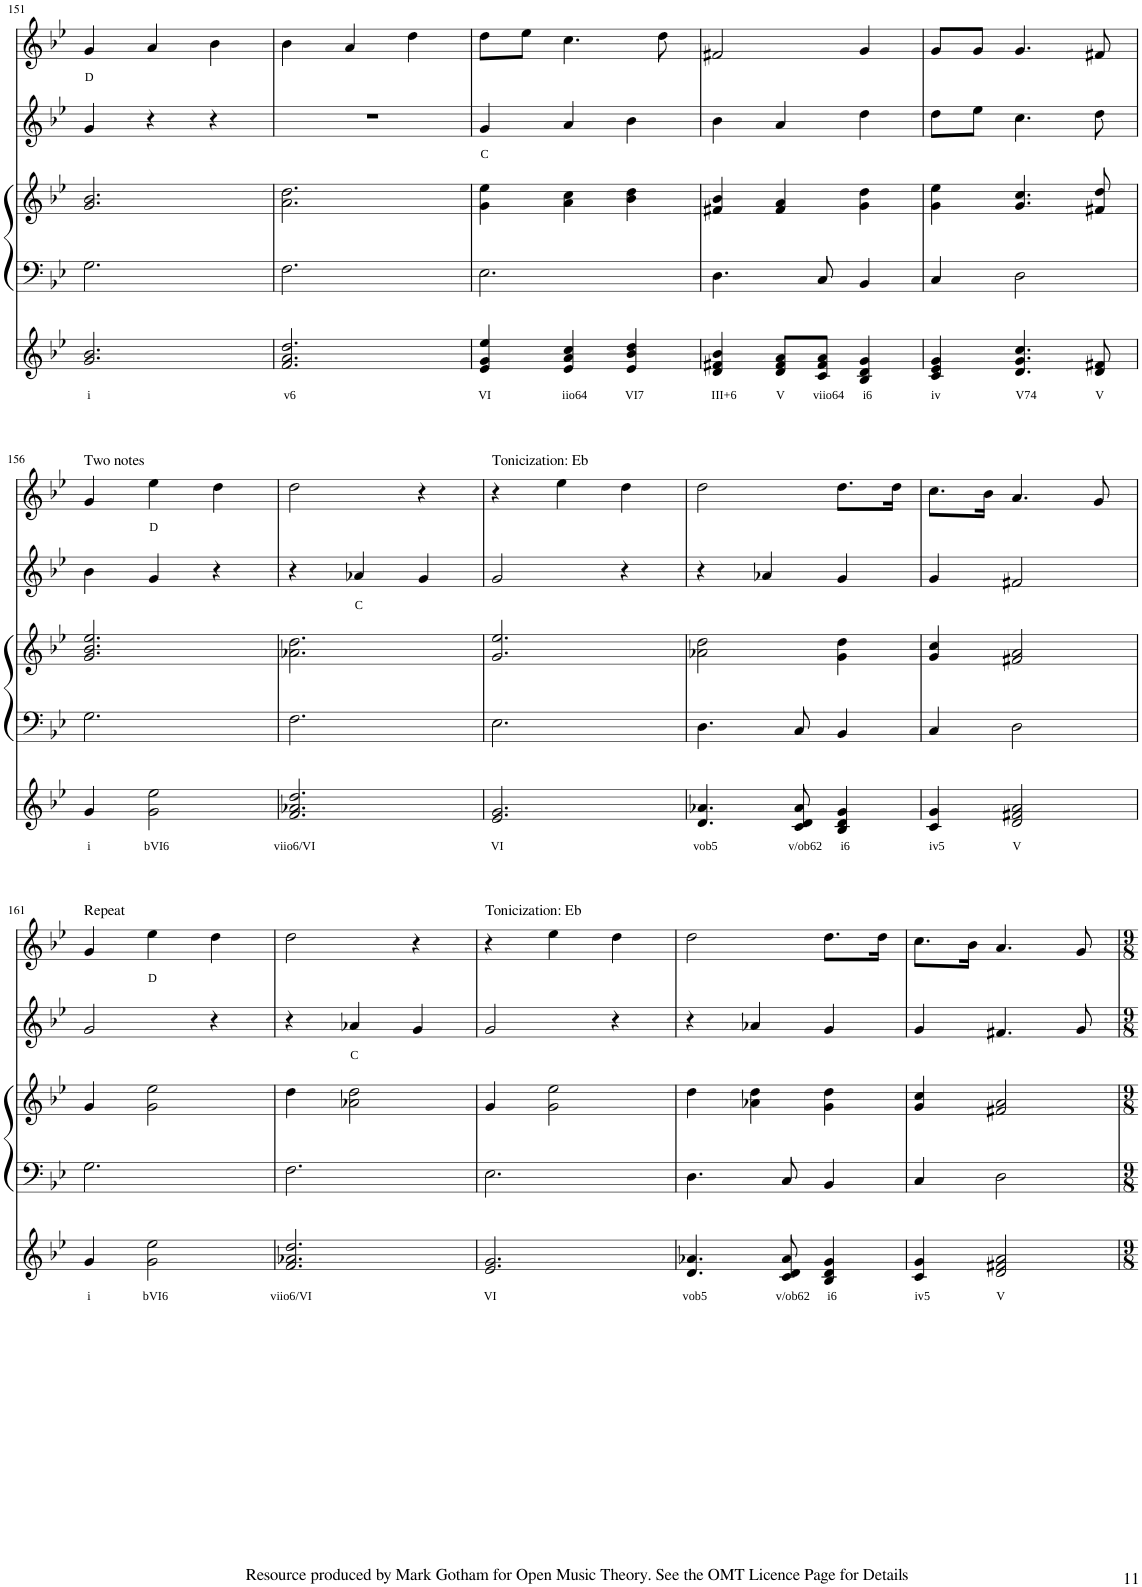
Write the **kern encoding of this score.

**kern	**text	**kern	**kern	**kern	**text	**kern	**text
*part5	*part5	*part4	*part3	*part2	*part2	*part1	*part1
*staff5	*staff5	*staff4	*staff3	*staff2	*staff2	*staff1	*staff1
*I"Full reduction	*	*I"Basso Continuo	*I"Vln Chd Reduction	*I"Violin 2	*	*I"Violin 1	*
*	*	*	*	*I'Vln	*	*I'Vln	*
!!LO:PB:g=z
*clefG2	*	*clefF4	*clefG2	*clefG2	*	*clefG2	*
*k[b-e-]	*	*k[b-e-]	*k[b-e-]	*k[b-e-]	*	*k[b-e-]	*
*M3/4	*	*M3/4	*M3/4	*M3/4	*	*M3/4	*
=151	=151	=151	=151	=151	=151	=151	=151
!	!LO:LY:b	!	!	!	!	!	!LO:LY:b
2.g/ 2.b-/	i	2.G\	2.g/ 2.b-/	4g/	.	4g/	D
.	.	.	.	4r	.	4a/	.
.	.	.	.	4r	.	4b-\	.
=152	=152	=152	=152	=152	=152	=152	=152
!	!LO:LY:b	!	!	!	!	!	!
2.f/ 2.a/ 2.dd/	v6	2.F\	2.a\ 2.dd\	2.r	.	4b-\	.
.	.	.	.	.	.	4a/	.
.	.	.	.	.	.	4dd\	.
=153	=153	=153	=153	=153	=153	=153	=153
!	!LO:LY:b	!	!	!	!LO:LY:b	!	!
4e-/ 4g/ 4ee-/	VI	2.E-\	4g\ 4ee-\	4g/	C	8dd\L	.
.	.	.	.	.	.	8ee-\J	.
!	!LO:LY:b	!	!	!	!	!	!
4e-/ 4a/ 4cc/	iio64	.	4a\ 4cc\	4a/	.	4.cc\	.
!	!LO:LY:b	!	!	!	!	!	!
4e-/ 4b-/ 4dd/	VI7	.	4b-\ 4dd\	4b-\	.	.	.
.	.	.	.	.	.	8dd\	.
=154	=154	=154	=154	=154	=154	=154	=154
!	!LO:LY:b	!	!	!	!	!	!
4d/ 4f#X/ 4b-/	III+6	4.D\	4f#X/ 4b-/	4b-\	.	2f#X/	.
!	!LO:LY:b	!	!	!	!	!	!
8d/ 8f#/ 8a/L	V	.	4f#/ 4a/	4a/	.	.	.
!	!LO:LY:b	!	!	!	!	!	!
8c/ 8f#/ 8a/J	viio64	8C/	.	.	.	.	.
!	!LO:LY:b	!	!	!	!	!	!
4B-/ 4d/ 4g/	i6	4BB-/	4g\ 4dd\	4dd\	.	4g/	.
=155	=155	=155	=155	=155	=155	=155	=155
!	!LO:LY:b	!	!	!	!	!	!
4c/ 4e-/ 4g/	iv	4C/	4g\ 4ee-\	8dd\L	.	8g/L	.
.	.	.	.	8ee-\J	.	8g/J	.
!	!LO:LY:b	!	!	!	!	!	!
4.d/ 4.g/ 4.cc/	V74	2D\	4.g/ 4.cc/	4.cc\	.	4.g/	.
!	!LO:LY:b	!	!	!	!	!	!
8d/ 8f#X/	V	.	8f#X/ 8dd/	8dd\	.	8f#X/	.
!!LO:LB:g=z
=156	=156	=156	=156	=156	=156	=156	=156
!	!	!	!	!	!	!LO:TX:a:t=Two notes	!
!	!LO:LY:b	!	!	!	!	!	!
4g/	i	2.G\	2.g/ 2.b-/ 2.ee-/	4b-\	.	4g/	.
!	!LO:LY:b	!	!	!	!	!	!LO:LY:b
2g\ 2ee-\	bVI6	.	.	4g/	.	4ee-\	D
.	.	.	.	4r	.	4dd\	.
=157	=157	=157	=157	=157	=157	=157	=157
!	!LO:LY:b	!	!	!	!	!	!
2.f/ 2.a-X/ 2.dd/	viio6/VI	2.F\	2.a-X\ 2.dd\	4r	.	2dd\	.
!	!	!	!	!	!LO:LY:b	!	!
.	.	.	.	4a-X/	C	.	.
.	.	.	.	4g/	.	4r	.
=158	=158	=158	=158	=158	=158	=158	=158
!	!	!	!	!	!	!LO:TX:a:t=Tonicization&colon; Eb	!
!	!LO:LY:b	!	!	!	!	!	!
2.e-/ 2.g/	VI	2.E-\	2.g/ 2.ee-/	2g/	.	4r	.
.	.	.	.	.	.	4ee-\	.
.	.	.	.	4r	.	4dd\	.
=159	=159	=159	=159	=159	=159	=159	=159
!	!LO:LY:b	!	!	!	!	!	!
4.d/ 4.a-X/	vob5	4.D\	2a-X\ 2dd\	4r	.	2dd\	.
.	.	.	.	4a-X/	.	.	.
!	!LO:LY:b	!	!	!	!	!	!
8c/ 8d/ 8a-/	v/ob62	8C/	.	.	.	.	.
!	!LO:LY:b	!	!	!	!	!	!
4B-/ 4d/ 4g/	i6	4BB-/	4g\ 4dd\	4g/	.	8.dd\L	.
.	.	.	.	.	.	16dd\Jk	.
=160	=160	=160	=160	=160	=160	=160	=160
!	!LO:LY:b	!	!	!	!	!	!
4c/ 4g/	iv5	4C/	4g/ 4cc/	4g/	.	8.cc\L	.
.	.	.	.	.	.	16b-\Jk	.
!	!LO:LY:b	!	!	!	!	!	!
2d/ 2f#X/ 2a/	V	2D\	2f#X/ 2a/	2f#X/	.	4.a/	.
.	.	.	.	.	.	8g/	.
!!LO:LB:g=z
=161	=161	=161	=161	=161	=161	=161	=161
!	!	!	!	!	!	!LO:TX:a:t=Repeat	!
!	!LO:LY:b	!	!	!	!	!	!
4g/	i	2.G\	4g/	2g/	.	4g/	.
!	!LO:LY:b	!	!	!	!	!	!LO:LY:b
2g\ 2ee-\	bVI6	.	2g\ 2ee-\	.	.	4ee-\	D
.	.	.	.	4r	.	4dd\	.
=162	=162	=162	=162	=162	=162	=162	=162
!	!LO:LY:b	!	!	!	!	!	!
2.f/ 2.a-X/ 2.dd/	viio6/VI	2.F\	4dd\	4r	.	2dd\	.
!	!	!	!	!	!LO:LY:b	!	!
.	.	.	2a-X\ 2dd\	4a-X/	C	.	.
.	.	.	.	4g/	.	4r	.
=163	=163	=163	=163	=163	=163	=163	=163
!	!	!	!	!	!	!LO:TX:a:t=Tonicization&colon; Eb	!
!	!LO:LY:b	!	!	!	!	!	!
2.e-/ 2.g/	VI	2.E-\	4g/	2g/	.	4r	.
.	.	.	2g\ 2ee-\	.	.	4ee-\	.
.	.	.	.	4r	.	4dd\	.
=164	=164	=164	=164	=164	=164	=164	=164
!	!LO:LY:b	!	!	!	!	!	!
4.d/ 4.a-X/	vob5	4.D\	4dd\	4r	.	2dd\	.
.	.	.	4a-X\ 4dd\	4a-X/	.	.	.
!	!LO:LY:b	!	!	!	!	!	!
8c/ 8d/ 8a-/	v/ob62	8C/	.	.	.	.	.
!	!LO:LY:b	!	!	!	!	!	!
4B-/ 4d/ 4g/	i6	4BB-/	4g\ 4dd\	4g/	.	8.dd\L	.
.	.	.	.	.	.	16dd\Jk	.
=165	=165	=165	=165	=165	=165	=165	=165
!	!LO:LY:b	!	!	!	!	!	!
4c/ 4g/	iv5	4C/	4g/ 4cc/	4g/	.	8.cc\L	.
.	.	.	.	.	.	16b-\Jk	.
!	!LO:LY:b	!	!	!	!	!	!
2d/ 2f#X/ 2a/	V	2D\	2f#X/ 2a/	4.f#X/	.	4.a/	.
.	.	.	.	8g/	.	8g/	.
=	=	=	=	=	=	=	=
*-	*-	*-	*-	*-	*-	*-	*-
